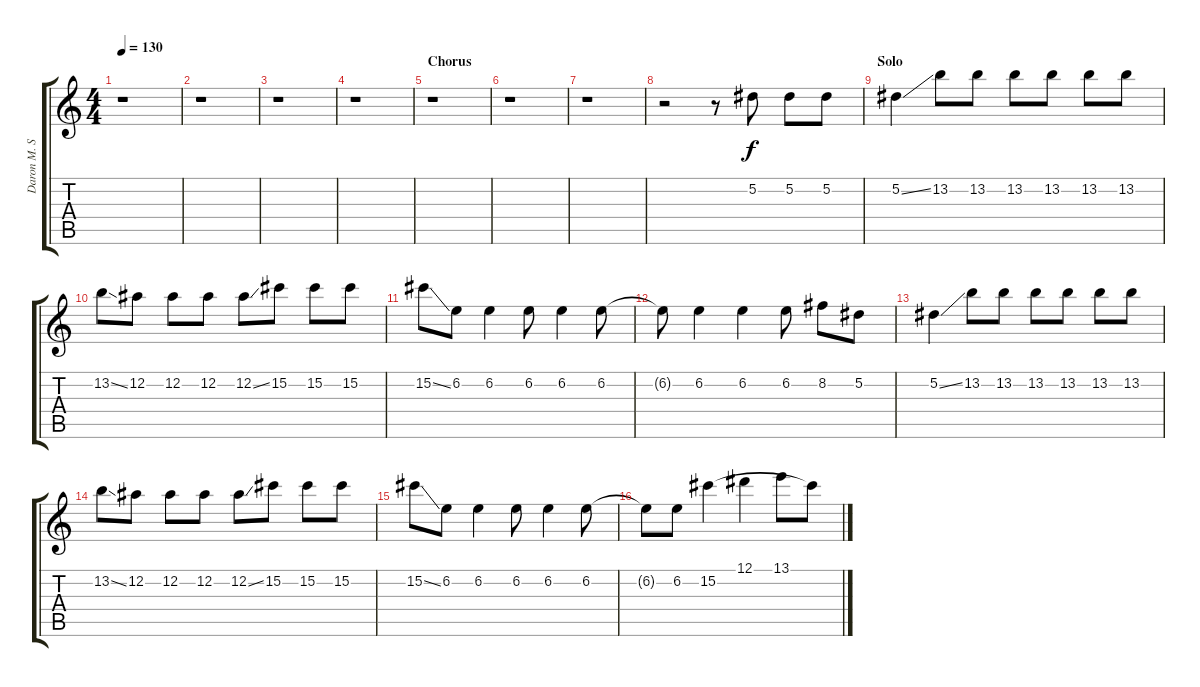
\track ("Daron M. Solo" "Daron M. S") {instrument overdrivenguitar}
\staff {score tabs}
\tuning (Eb4 Bb3 Gb3 Db3 Ab2 Db2) {hide}
\ts (4 4)
\tempo 130
\clef g2
\ks c
r.1{dy f} |
r.1 |
r.1 |
r.1 |
\section ("" "Chorus")
r.1 |
r.1 |
r.1 |
r.2 r.8 5.2.8 5.2.8 5.2.8 |
\section ("" "Solo")
5.2{ss}.4 13.2.8 13.2.8 13.2.8 13.2.8 13.2.8 13.2.8 |
13.2{ss}.8 12.2.8 12.2.8 12.2.8 12.2{ss}.8 15.2.8 15.2.8 15.2.8 |
15.2{ss}.8 6.2.8 6.2.4 6.2.8 6.2.4 6.2.8 |
6.2{t}.8 6.2.4 6.2.4 6.2.8 8.2.8 5.2.8 |
5.2{ss}.4 13.2.8 13.2.8 13.2.8 13.2.8 13.2.8 13.2.8 |
13.2{ss}.8 12.2.8 12.2.8 12.2.8 12.2{ss}.8 15.2.8 15.2.8 15.2.8 |
15.2{ss}.8 6.2.8 6.2.4 6.2.8 6.2.4 6.2.8 |
6.2{t}.8 6.2.8 15.2.4 12.1.4 13.1.8 15.2{t}.8
